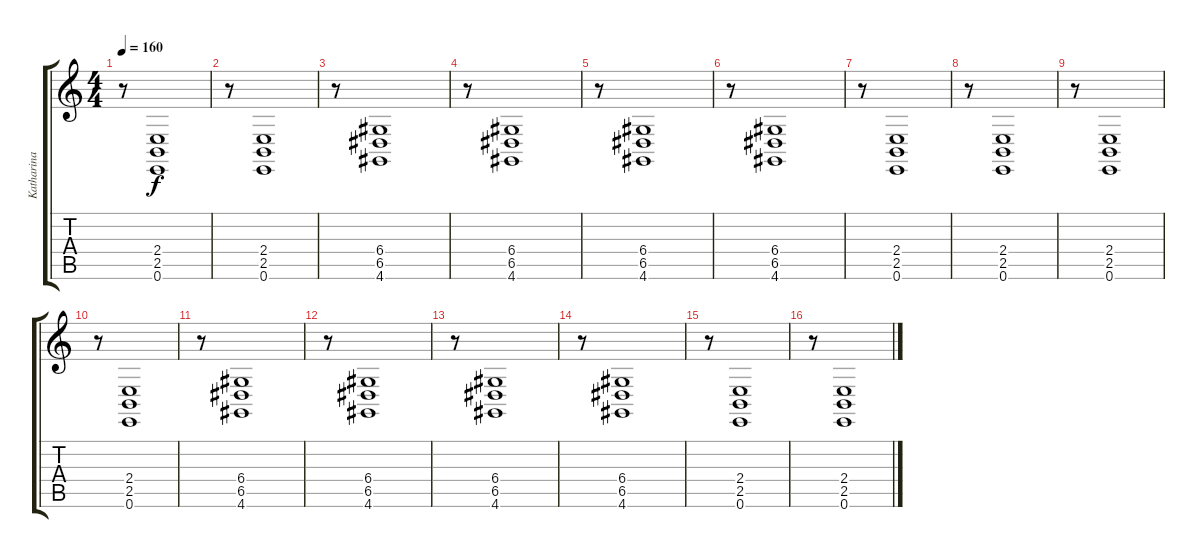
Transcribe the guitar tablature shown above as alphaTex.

\track ("Katharina" "Katharina") {instrument pad4choir}
\staff {score tabs}
\tuning (E4 B3 G3 D3 A2 E2) {hide}
\ts (4 4)
\tempo 160
\clef g2
\ks c
r.8{dy f} (2.4 2.5 0.6).1 |
r.8 (2.4 2.5 0.6).1 |
r.8 (6.4 6.5 4.6).1 |
r.8 (6.4 6.5 4.6).1 |
r.8 (6.4 6.5 4.6).1 |
r.8 (6.4 6.5 4.6).1 |
r.8 (2.4 2.5 0.6).1 |
r.8 (2.4 2.5 0.6).1 |
r.8 (2.4 2.5 0.6).1 |
r.8 (2.4 2.5 0.6).1 |
r.8 (6.4 6.5 4.6).1 |
r.8 (6.4 6.5 4.6).1 |
r.8 (6.4 6.5 4.6).1 |
r.8 (6.4 6.5 4.6).1 |
r.8 (2.4 2.5 0.6).1 |
r.8 (2.4 2.5 0.6).1
